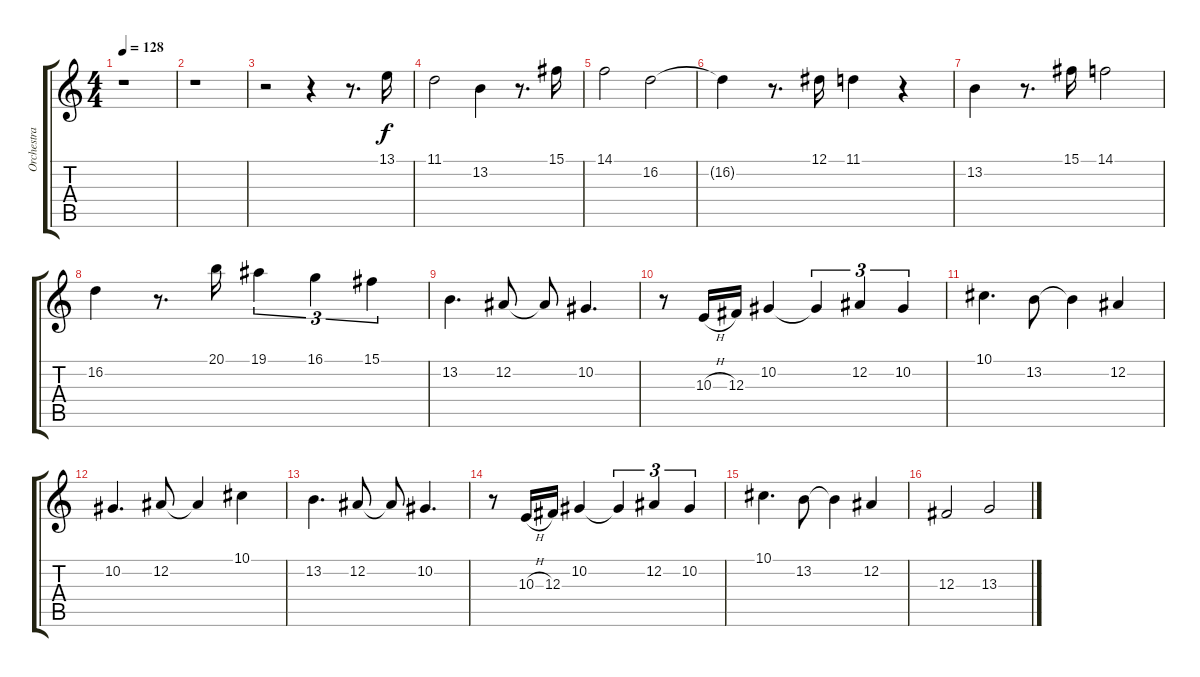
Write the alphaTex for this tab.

\track ("Orchestra [Pt.2]" "Orchestra ") {instrument stringensemble1}
\staff {score tabs}
\tuning (Eb4 Bb3 Gb3 Db3 Ab2 Eb2) {hide}
\ts (4 4)
\tempo 128
\clef g2
\ks c
r.1{dy f} |
r.1 |
r.2 r.4 r.8{d} 13.1.16 |
11.1.2 13.2.4 r.8{d} 15.1.16 |
14.1.2 16.2.2 |
16.2{t}.4 r.8{d} 12.1.16 11.1.4 r.4 |
13.2.4 r.8{d} 15.1.16 14.1.2 |
16.2.4 r.8{d} 20.1.16 19.1.4{tu (3 2)} 16.1.4{tu (3 2)} 15.1.4{tu (3 2)} |
13.2.4{d} 12.2.8 12.2{t}.8 10.2.4{d} |
r.8 10.3{h}.16 12.3.16 10.2.4 10.2{t}.4{tu (3 2)} 12.2.4{tu (3 2)} 10.2.4{tu (3 2)} |
10.1.4{d} 13.2.8 13.2{t}.4 12.2.4 |
10.2.4{d} 12.2.8 12.2{t}.4 10.1.4 |
13.2.4{d} 12.2.8 12.2{t}.8 10.2.4{d} |
r.8 10.3{h}.16 12.3.16 10.2.4 10.2{t}.4{tu (3 2)} 12.2.4{tu (3 2)} 10.2.4{tu (3 2)} |
10.1.4{d} 13.2.8 13.2{t}.4 12.2.4 |
12.3.2 13.3.2
